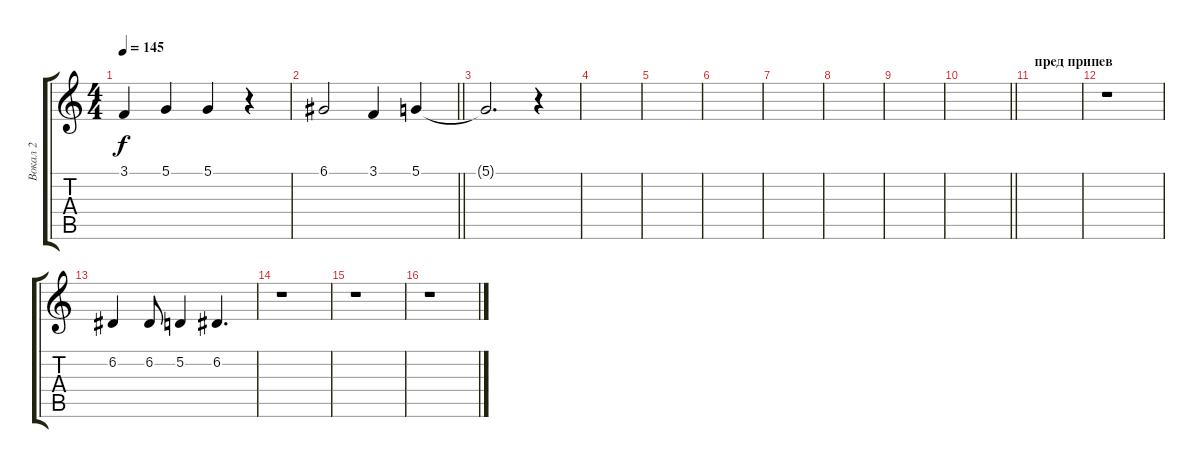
\track ("Вокал 2" "Вокал 2") {instrument englishhorn}
\staff {score tabs}
\tuning (D4 A3 F3 C3 G2 D2) {hide}
\ts (4 4)
\tempo 145
\clef g2
\ks c
3.1.4{dy f} 5.1.4 5.1.4 r.4 |
\barLineRight lightlight
6.1.2 3.1.4 5.1.4 |
5.1{t}.2{d} r.4 |
|
|
|
|
|
|
\barLineRight lightlight
|
\section ("" "пред припев")
|
r.1 |
6.2.4{volume 16} 6.2.8 5.2.4 6.2.4{d} |
r.1 |
r.1 |
r.1
